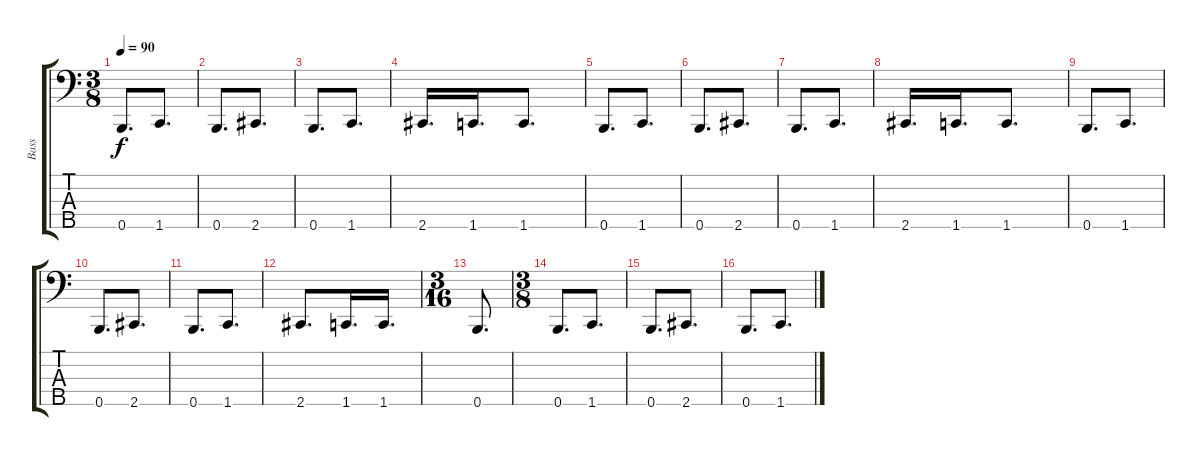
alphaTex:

\track ("Bass" "Bass") {instrument electricbassfinger}
\staff {score tabs}
\tuning (G2 D2 A1 E1 B0) {hide}
\ts (3 8)
\tempo 90
\clef f4
\ks c
0.5.8{d dy f} 1.5.8{d} |
0.5.8{d} 2.5.8{d} |
0.5.8{d} 1.5.8{d} |
2.5.16{d} 1.5.16{d} 1.5.8{d} |
0.5.8{d} 1.5.8{d} |
0.5.8{d} 2.5.8{d} |
0.5.8{d} 1.5.8{d} |
2.5.16{d} 1.5.16{d} 1.5.8{d} |
0.5.8{d} 1.5.8{d} |
0.5.8{d} 2.5.8{d} |
0.5.8{d} 1.5.8{d} |
2.5.8{d} 1.5.16{d} 1.5.16{d} |
\ts (3 16)
0.5.8{d} |
\ts (3 8)
0.5.8{d} 1.5.8{d} |
0.5.8{d} 2.5.8{d} |
0.5.8{d} 1.5.8{d}
